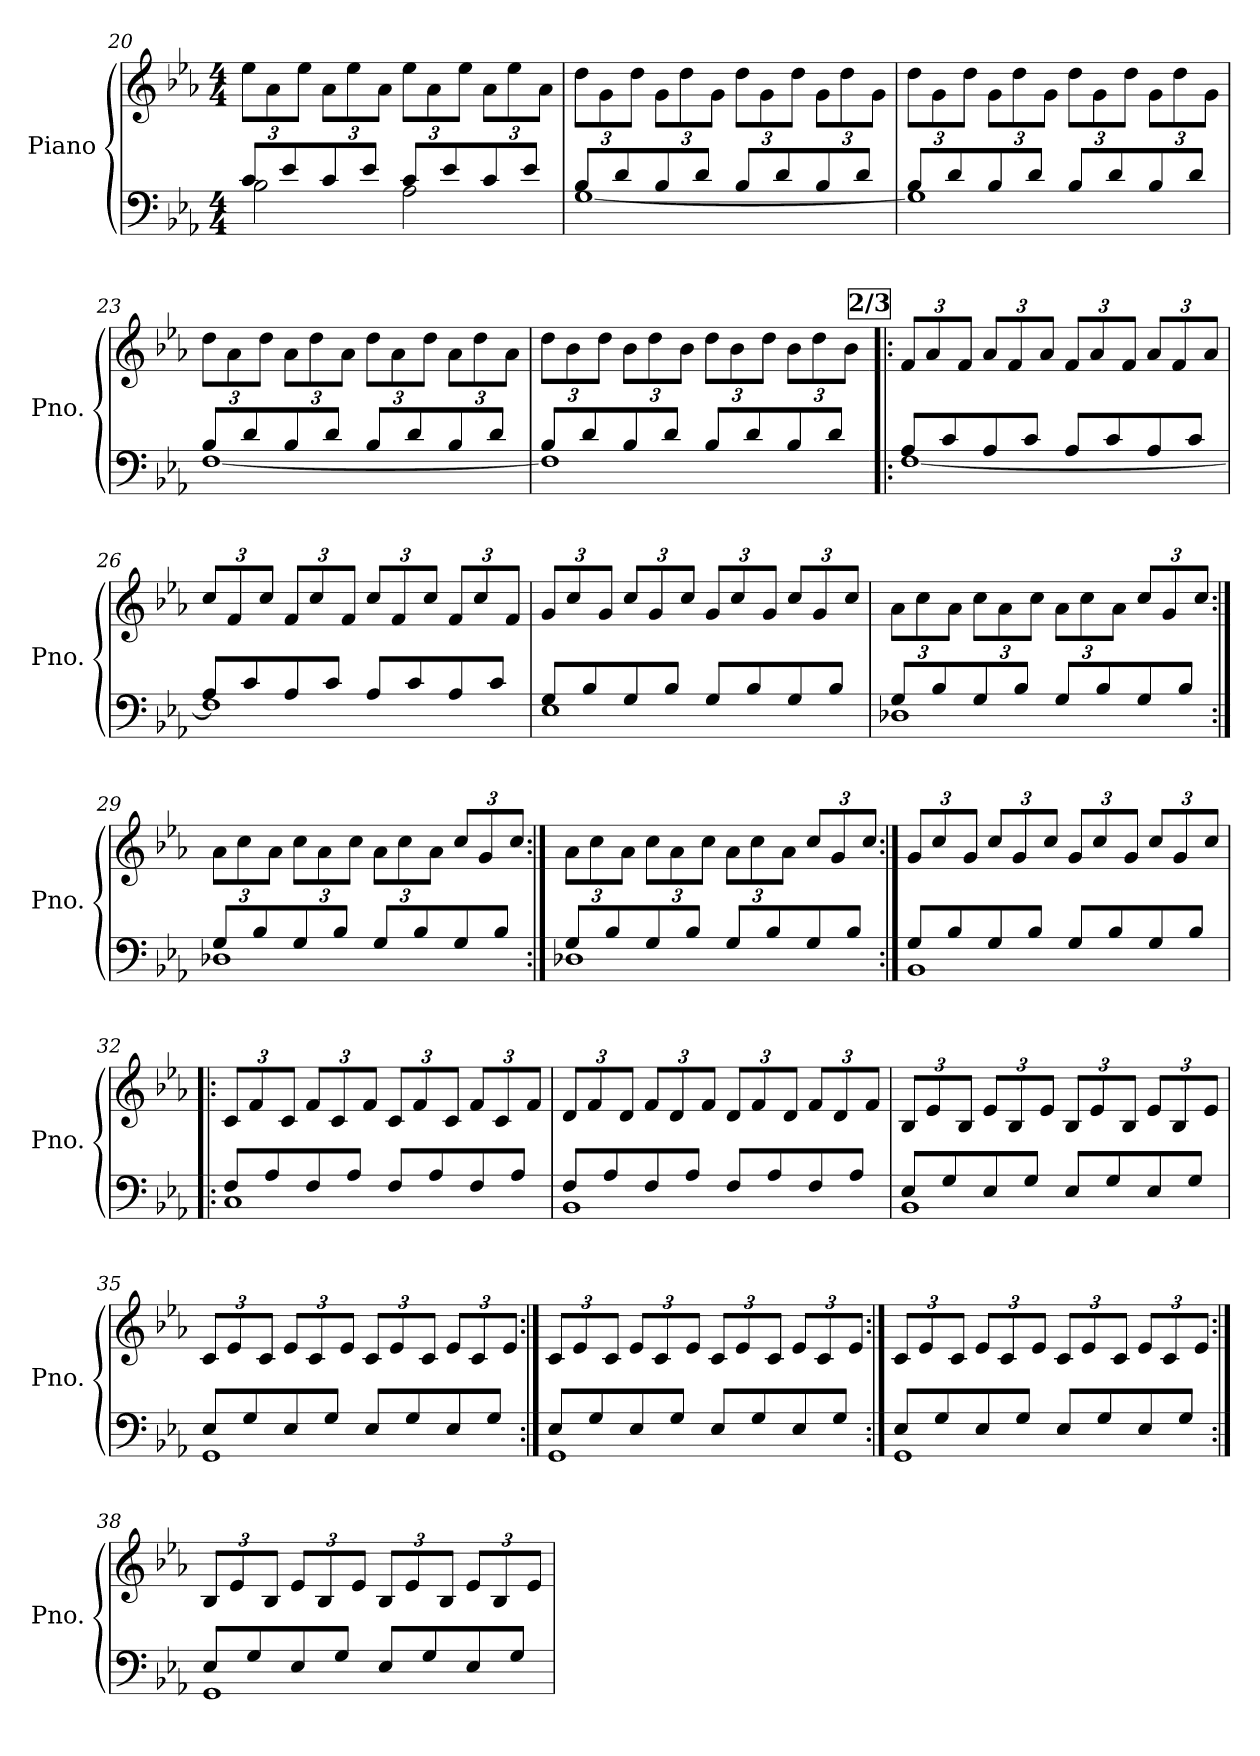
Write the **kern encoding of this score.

**kern	**kern
*part1	*part1
*staff2	*staff1
*I"Piano	*
*I'Pno.	*
*clefF4	*clefG2
*k[b-e-a-]	*k[b-e-a-]
*M4/4	*M4/4
=20	=20
*^	*
*	*	*Xbrackettup
8c/L	2B-\	12ee-\L
.	.	12a-\
8e-/	.	.
.	.	12ee-\J
8c/	.	12a-\L
.	.	12ee-\
8e-/J	.	.
.	.	12a-\J
8c/L	2A-\	12ee-\L
.	.	12a-\
8e-/	.	.
.	.	12ee-\J
8c/	.	12a-\L
.	.	12ee-\
8e-/J	.	.
.	.	12a-\J
!!LO:LB:g=z
=21	=21	=21
8B-/L	[1G	12dd\L
.	.	12g\
8d/	.	.
.	.	12dd\J
8B-/	.	12g\L
.	.	12dd\
8d/J	.	.
.	.	12g\J
8B-/L	.	12dd\L
.	.	12g\
8d/	.	.
.	.	12dd\J
8B-/	.	12g\L
.	.	12dd\
8d/J	.	.
.	.	12g\J
=22	=22	=22
8B-/L	1G]	12dd\L
.	.	12g\
8d/	.	.
.	.	12dd\J
8B-/	.	12g\L
.	.	12dd\
8d/J	.	.
.	.	12g\J
8B-/L	.	12dd\L
.	.	12g\
8d/	.	.
.	.	12dd\J
8B-/	.	12g\L
.	.	12dd\
8d/J	.	.
.	.	12g\J
!!LO:PB:g=z
=23	=23	=23
8B-/L	[1F	12dd\L
.	.	12a-\
8d/	.	.
.	.	12dd\J
8B-/	.	12a-\L
.	.	12dd\
8d/J	.	.
.	.	12a-\J
8B-/L	.	12dd\L
.	.	12a-\
8d/	.	.
.	.	12dd\J
8B-/	.	12a-\L
.	.	12dd\
8d/J	.	.
.	.	12a-\J
=24	=24	=24
8B-/L	1F]	12dd\L
.	.	12b-\
8d/	.	.
.	.	12dd\J
8B-/	.	12b-\L
.	.	12dd\
8d/J	.	.
.	.	12b-\J
8B-/L	.	12dd\L
.	.	12b-\
8d/	.	.
.	.	12dd\J
8B-/	.	12b-\L
.	.	12dd\
8d/J	.	.
.	.	12b-\J
!!LO:LB:g=z
!!LO:REH:place=s1:a:B:fs=14:t=2/3
=25!|:	=25!|:	=25!|:
8A-/L	[1F	12f/L
.	.	12a-/
8c/	.	.
.	.	12f/J
8A-/	.	12a-/L
.	.	12f/
8c/J	.	.
.	.	12a-/J
8A-/L	.	12f/L
.	.	12a-/
8c/	.	.
.	.	12f/J
8A-/	.	12a-/L
.	.	12f/
8c/J	.	.
.	.	12a-/J
=26	=26	=26
8A-/L	1F]	12cc/L
.	.	12f/
8c/	.	.
.	.	12cc/J
8A-/	.	12f/L
.	.	12cc/
8c/J	.	.
.	.	12f/J
8A-/L	.	12cc/L
.	.	12f/
8c/	.	.
.	.	12cc/J
8A-/	.	12f/L
.	.	12cc/
8c/J	.	.
.	.	12f/J
!!LO:LB:g=z
=27	=27	=27
8G/L	1E-	12g/L
.	.	12cc/
8B-/	.	.
.	.	12g/J
8G/	.	12cc/L
.	.	12g/
8B-/J	.	.
.	.	12cc/J
8G/L	.	12g/L
.	.	12cc/
8B-/	.	.
.	.	12g/J
8G/	.	12cc/L
.	.	12g/
8B-/J	.	.
.	.	12cc/J
=28	=28	=28
8G/L	1D-X	12a-\L
.	.	12cc\
8B-/	.	.
.	.	12a-\J
8G/	.	12cc\L
.	.	12a-\
8B-/J	.	.
.	.	12cc\J
8G/L	.	12a-\L
.	.	12cc\
8B-/	.	.
.	.	12a-\J
8G/	.	12cc/L
.	.	12g/
8B-/J	.	.
.	.	12cc/J
!!LO:LB:g=z
=29:|!	=29:|!	=29:|!
8G/L	1D-X	12a-\L
.	.	12cc\
8B-/	.	.
.	.	12a-\J
8G/	.	12cc\L
.	.	12a-\
8B-/J	.	.
.	.	12cc\J
8G/L	.	12a-\L
.	.	12cc\
8B-/	.	.
.	.	12a-\J
8G/	.	12cc/L
.	.	12g/
8B-/J	.	.
.	.	12cc/J
=30:|!	=30:|!	=30:|!
8G/L	1D-X	12a-\L
.	.	12cc\
8B-/	.	.
.	.	12a-\J
8G/	.	12cc\L
.	.	12a-\
8B-/J	.	.
.	.	12cc\J
8G/L	.	12a-\L
.	.	12cc\
8B-/	.	.
.	.	12a-\J
8G/	.	12cc/L
.	.	12g/
8B-/J	.	.
.	.	12cc/J
!!LO:LB:g=z
=31:|!	=31:|!	=31:|!
8G/L	1BB-	12g/L
.	.	12cc/
8B-/	.	.
.	.	12g/J
8G/	.	12cc/L
.	.	12g/
8B-/J	.	.
.	.	12cc/J
8G/L	.	12g/L
.	.	12cc/
8B-/	.	.
.	.	12g/J
8G/	.	12cc/L
.	.	12g/
8B-/J	.	.
.	.	12cc/J
=32!|:	=32!|:	=32!|:
8F/L	1C	12c/L
.	.	12f/
8A-/	.	.
.	.	12c/J
8F/	.	12f/L
.	.	12c/
8A-/J	.	.
.	.	12f/J
8F/L	.	12c/L
.	.	12f/
8A-/	.	.
.	.	12c/J
8F/	.	12f/L
.	.	12c/
8A-/J	.	.
.	.	12f/J
!!LO:LB:g=z
=33	=33	=33
8F/L	1BB-	12d/L
.	.	12f/
8A-/	.	.
.	.	12d/J
8F/	.	12f/L
.	.	12d/
8A-/J	.	.
.	.	12f/J
8F/L	.	12d/L
.	.	12f/
8A-/	.	.
.	.	12d/J
8F/	.	12f/L
.	.	12d/
8A-/J	.	.
.	.	12f/J
=34	=34	=34
8E-/L	1BB-	12B-/L
.	.	12e-/
8G/	.	.
.	.	12B-/J
8E-/	.	12e-/L
.	.	12B-/
8G/J	.	.
.	.	12e-/J
8E-/L	.	12B-/L
.	.	12e-/
8G/	.	.
.	.	12B-/J
8E-/	.	12e-/L
.	.	12B-/
8G/J	.	.
.	.	12e-/J
!!LO:PB:g=z
=35	=35	=35
8E-/L	1GG	12c/L
.	.	12e-/
8G/	.	.
.	.	12c/J
8E-/	.	12e-/L
.	.	12c/
8G/J	.	.
.	.	12e-/J
8E-/L	.	12c/L
.	.	12e-/
8G/	.	.
.	.	12c/J
8E-/	.	12e-/L
.	.	12c/
8G/J	.	.
.	.	12e-/J
=36:|!	=36:|!	=36:|!
8E-/L	1GG	12c/L
.	.	12e-/
8G/	.	.
.	.	12c/J
8E-/	.	12e-/L
.	.	12c/
8G/J	.	.
.	.	12e-/J
8E-/L	.	12c/L
.	.	12e-/
8G/	.	.
.	.	12c/J
8E-/	.	12e-/L
.	.	12c/
8G/J	.	.
.	.	12e-/J
!!LO:LB:g=z
=37:|!	=37:|!	=37:|!
8E-/L	1GG	12c/L
.	.	12e-/
8G/	.	.
.	.	12c/J
8E-/	.	12e-/L
.	.	12c/
8G/J	.	.
.	.	12e-/J
8E-/L	.	12c/L
.	.	12e-/
8G/	.	.
.	.	12c/J
8E-/	.	12e-/L
.	.	12c/
8G/J	.	.
.	.	12e-/J
=38:|!	=38:|!	=38:|!
8E-/L	1GG	12B-/L
.	.	12e-/
8G/	.	.
.	.	12B-/J
8E-/	.	12e-/L
.	.	12B-/
8G/J	.	.
.	.	12e-/J
8E-/L	.	12B-/L
.	.	12e-/
8G/	.	.
.	.	12B-/J
8E-/	.	12e-/L
.	.	12B-/
8G/J	.	.
.	.	12e-/J
*v	*v	*
=	=
*-	*-
